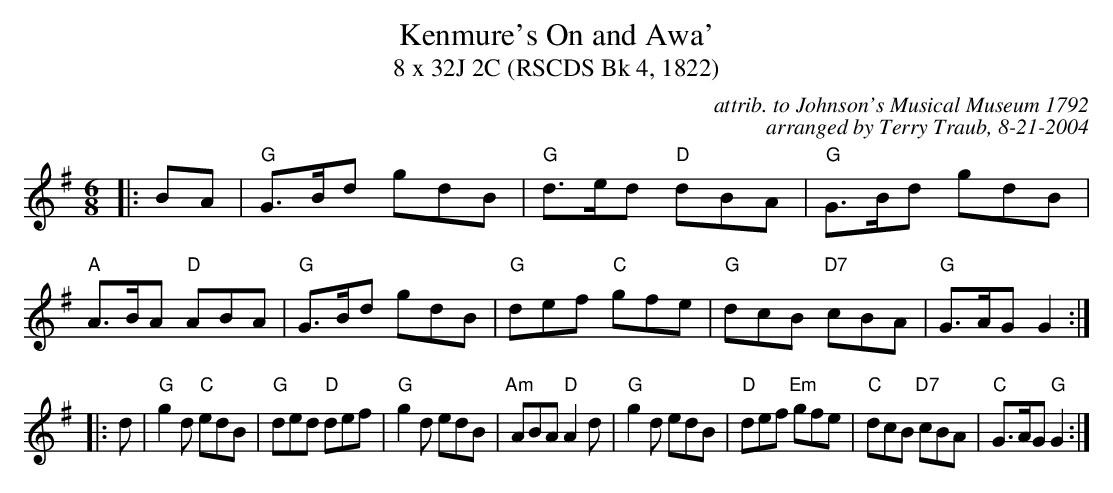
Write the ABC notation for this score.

X:1
T: Kenmure's On and Awa'
T: 8 x 32J 2C (RSCDS Bk 4, 1822)
C: attrib. to Johnson's Musical Museum 1792
C: arranged by Terry Traub, 8-21-2004
M: 6/8
L: 1/8
K: G
|: BA|"G"G>Bd gdB|"G"d>ed "D"dBA|"G"G>Bd gdB|"A"A>BA "D"ABA|"G"G>Bd gdB|"G"def "C"gfe|"G"dcB "D7"cBA|"G"G>AG G2 :|
|: d |"G"g2 d "C"edB|"G"ded "D"def|"G"g2 d edB|"Am"ABA "D"A2 d|"G"g2 d edB |"D"def "Em"gfe|"C"dcB "D7"cBA|"C"G>AG "G"G2 :|
